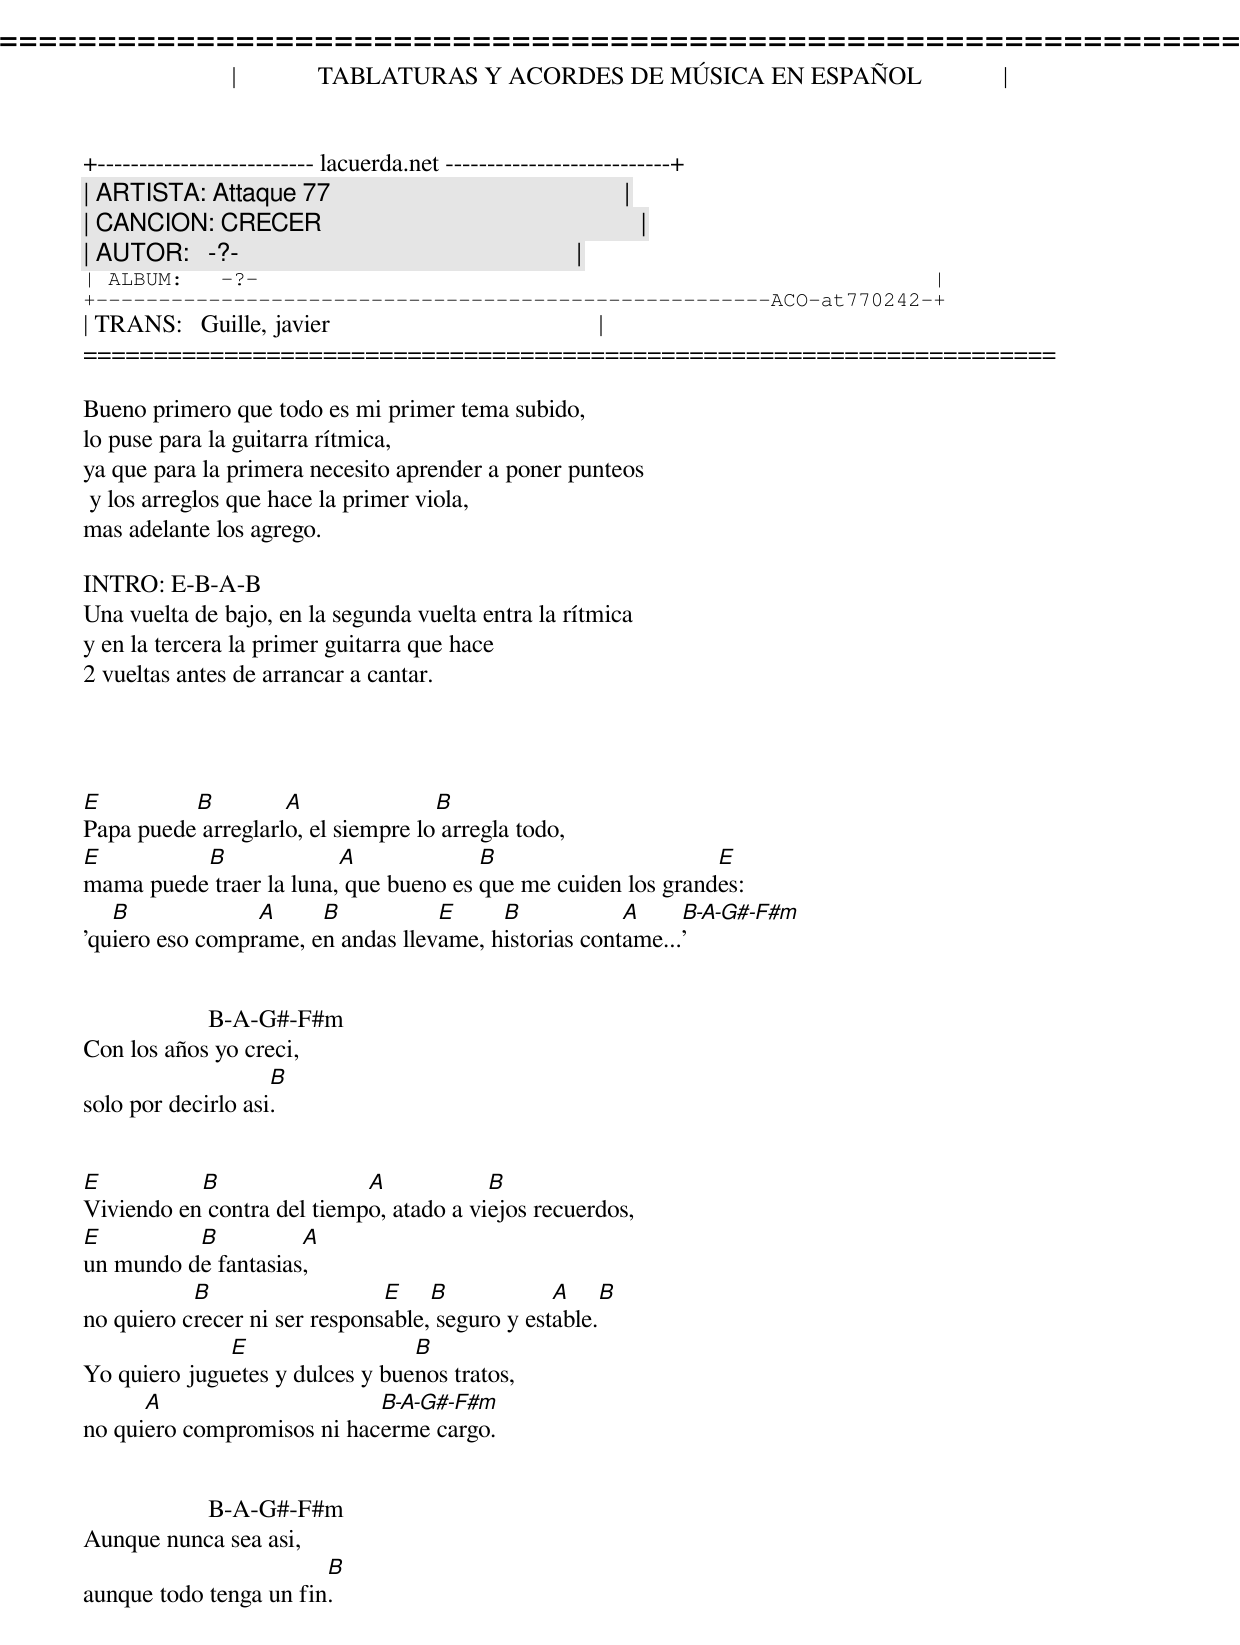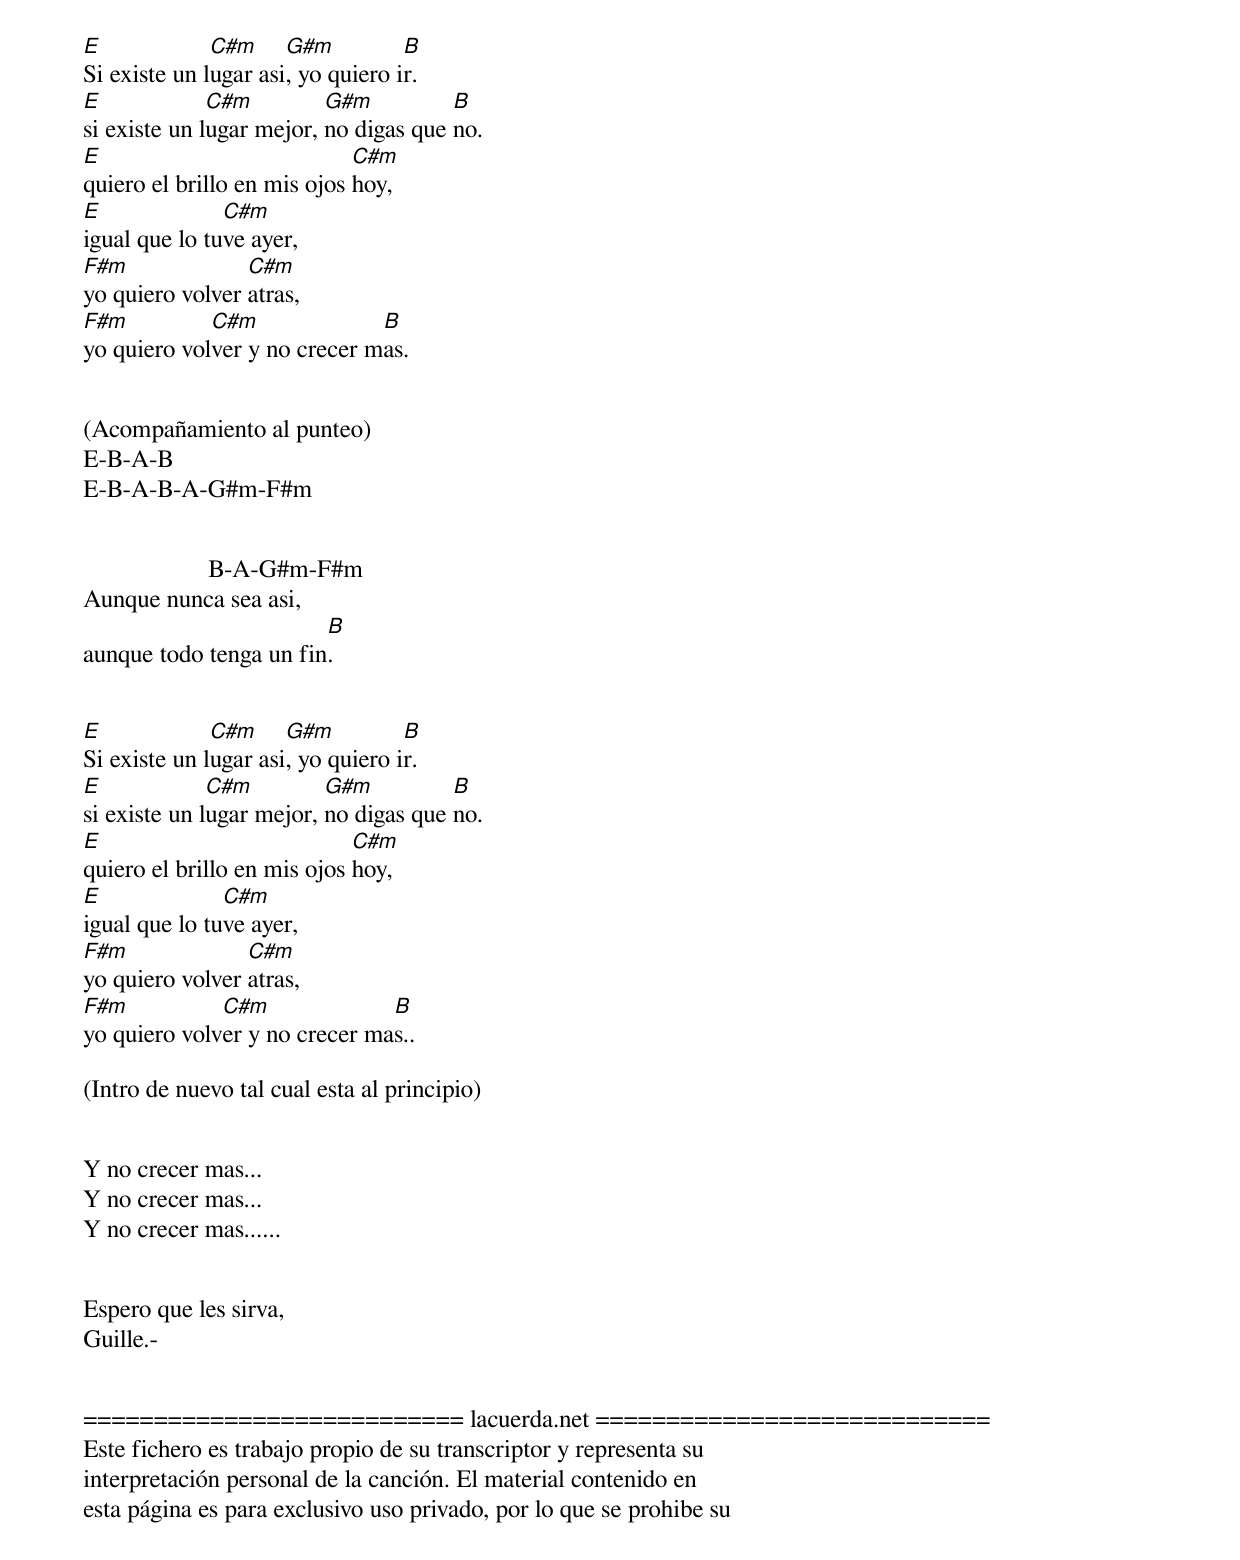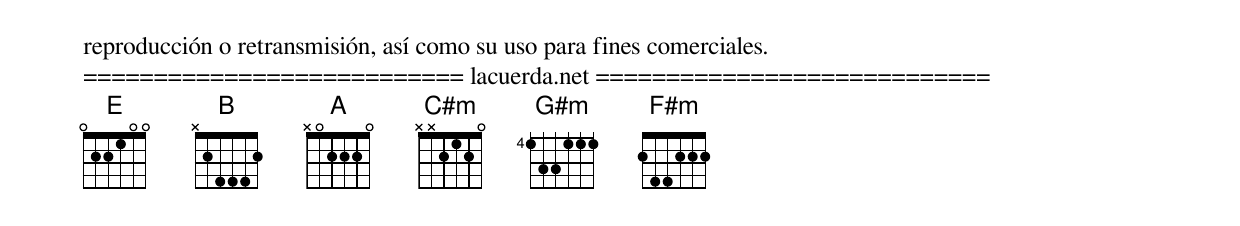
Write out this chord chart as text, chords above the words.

=====================================================================
|             TABLATURAS Y ACORDES DE MÚSICA EN ESPAÑOL             |
+-------------------------- lacuerda.net ---------------------------+
| ARTISTA: Attaque 77                                               |
| CANCION: CRECER                                                   |
| AUTOR:   -?-                                                      |
| ALBUM:   -?-                                                      |
+------------------------------------------------------ACO-at770242-+
| TRANS:   Guille, javier                                           |
=====================================================================

Bueno primero que todo es mi primer tema subido,
lo puse para la guitarra rítmica,
ya que para la primera necesito aprender a poner punteos
 y los arreglos que hace la primer viola,
mas adelante los agrego.

INTRO: E-B-A-B
Una vuelta de bajo, en la segunda vuelta entra la rítmica
y en la tercera la primer guitarra que hace
2 vueltas antes de arrancar a cantar.




E         B         A               B
Papa puede arreglarlo, el siempre lo arregla todo,
E         B              A             B                      E
mama puede traer la luna, que bueno es que me cuiden los grandes:
   B             A     B           E     B            A     B-A-G#-F#m
'quiero eso comprame, en andas llevame, historias contame...'


                    B-A-G#-F#m
Con los años yo creci,
                    B
solo por decirlo asi.


E          B                A            B
Viviendo en contra del tiempo, atado a viejos recuerdos,
E         B          A
un mundo de fantasias,
           B                   E    B            A    B
no quiero crecer ni ser responsable, seguro y estable.
              E                  B
Yo quiero juguetes y dulces y buenos tratos,
      A                     B-A-G#-F#m
no quiero compromisos ni hacerme cargo.


                    B-A-G#-F#m
Aunque nunca sea asi,
                        B
aunque todo tenga un fin.

E             C#m     G#m          B
Si existe un lugar asi, yo quiero ir.
E             C#m         G#m          B
si existe un lugar mejor, no digas que no.
E                            C#m
quiero el brillo en mis ojos hoy,
E              C#m
igual que lo tuve ayer,
F#m              C#m
yo quiero volver atras,
F#m          C#m              B
yo quiero volver y no crecer mas.


(Acompañamiento al punteo)
E-B-A-B
E-B-A-B-A-G#m-F#m


                    B-A-G#m-F#m
Aunque nunca sea asi,
                        B
aunque todo tenga un fin.


E             C#m     G#m          B
Si existe un lugar asi, yo quiero ir.
E             C#m         G#m          B
si existe un lugar mejor, no digas que no.
E                            C#m
quiero el brillo en mis ojos hoy,
E              C#m
igual que lo tuve ayer,
F#m              C#m
yo quiero volver atras,
F#m           C#m              B
yo quiero volver y no crecer mas..

(Intro de nuevo tal cual esta al principio)


Y no crecer mas...
Y no crecer mas...
Y no crecer mas......


Espero que les sirva,
Guille.-


=========================== lacuerda.net ============================
Este fichero es trabajo propio de su transcriptor y representa su
interpretación personal de la canción. El material contenido en
esta página es para exclusivo uso privado, por lo que se prohibe su
reproducción o retransmisión, así como su uso para fines comerciales.
=========================== lacuerda.net ============================
